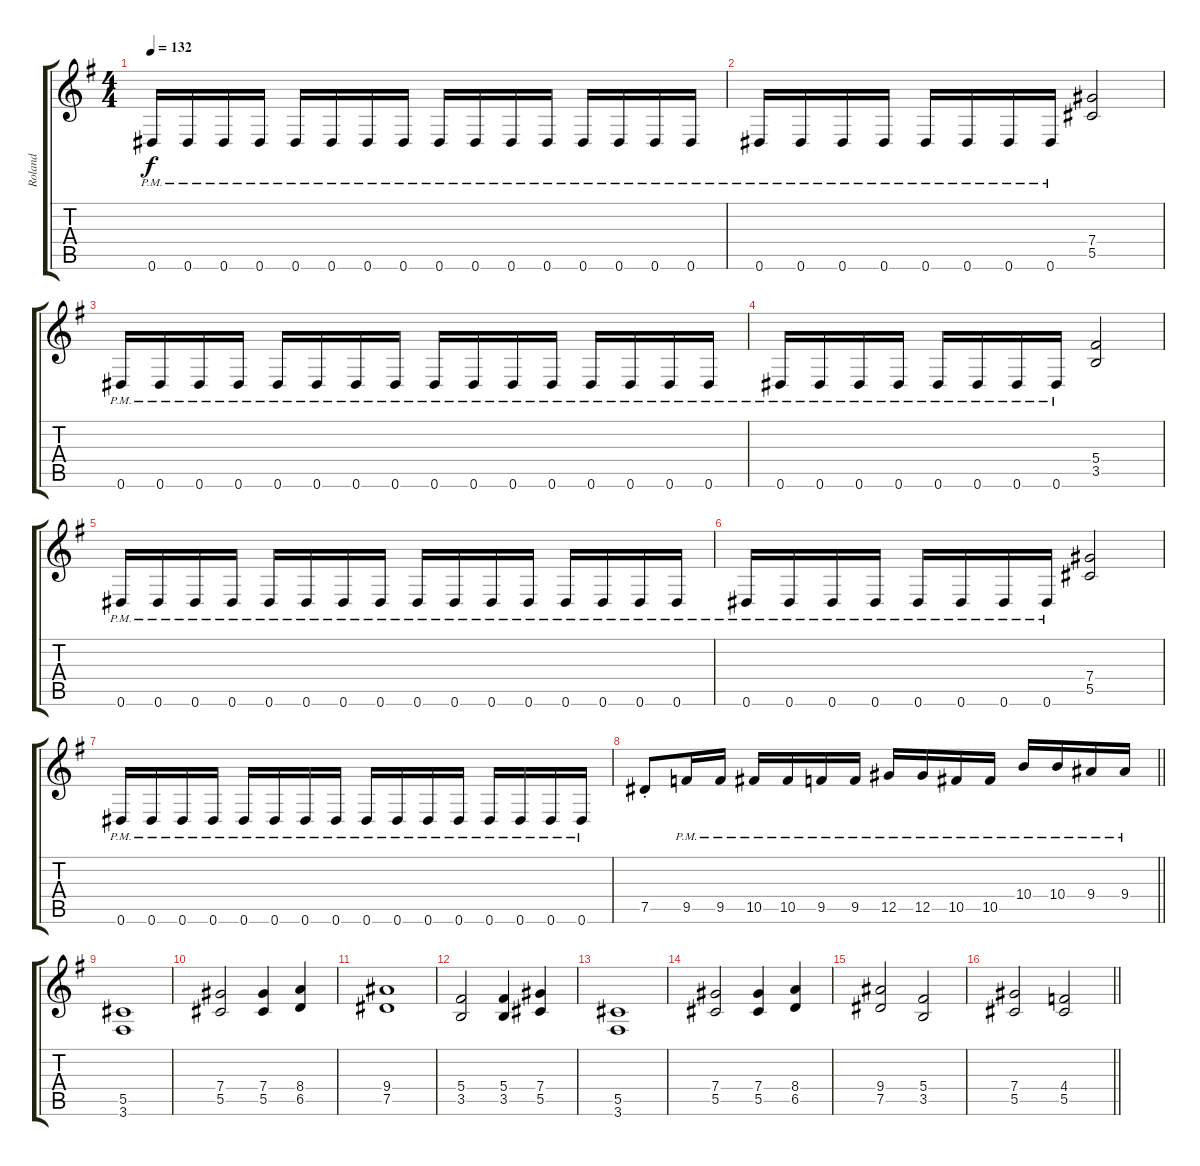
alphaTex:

\track ("Roland" "Roland") {instrument distortionguitar}
\staff {score tabs}
\tuning (Eb4 Bb3 Gb3 Db3 Ab2 Eb2) {hide}
\ts (4 4)
\tempo 132
\clef g2
\ks eminor
0.6{pm}.16{dy f} 0.6{pm}.16 0.6{pm}.16 0.6{pm}.16 0.6{pm}.16 0.6{pm}.16 0.6{pm}.16 0.6{pm}.16 0.6{pm}.16 0.6{pm}.16 0.6{pm}.16 0.6{pm}.16 0.6{pm}.16 0.6{pm}.16 0.6{pm}.16 0.6{pm}.16 |
0.6{pm}.16 0.6{pm}.16 0.6{pm}.16 0.6{pm}.16 0.6{pm}.16 0.6{pm}.16 0.6{pm}.16 0.6{pm}.16 (7.4 5.5).2 |
0.6{pm}.16 0.6{pm}.16 0.6{pm}.16 0.6{pm}.16 0.6{pm}.16 0.6{pm}.16 0.6{pm}.16 0.6{pm}.16 0.6{pm}.16 0.6{pm}.16 0.6{pm}.16 0.6{pm}.16 0.6{pm}.16 0.6{pm}.16 0.6{pm}.16 0.6{pm}.16 |
0.6{pm}.16 0.6{pm}.16 0.6{pm}.16 0.6{pm}.16 0.6{pm}.16 0.6{pm}.16 0.6{pm}.16 0.6{pm}.16 (5.4 3.5).2 |
0.6{pm}.16 0.6{pm}.16 0.6{pm}.16 0.6{pm}.16 0.6{pm}.16 0.6{pm}.16 0.6{pm}.16 0.6{pm}.16 0.6{pm}.16 0.6{pm}.16 0.6{pm}.16 0.6{pm}.16 0.6{pm}.16 0.6{pm}.16 0.6{pm}.16 0.6{pm}.16 |
0.6{pm}.16 0.6{pm}.16 0.6{pm}.16 0.6{pm}.16 0.6{pm}.16 0.6{pm}.16 0.6{pm}.16 0.6{pm}.16 (7.4 5.5).2 |
0.6{pm}.16 0.6{pm}.16 0.6{pm}.16 0.6{pm}.16 0.6{pm}.16 0.6{pm}.16 0.6{pm}.16 0.6{pm}.16 0.6{pm}.16 0.6{pm}.16 0.6{pm}.16 0.6{pm}.16 0.6{pm}.16 0.6{pm}.16 0.6{pm}.16 0.6{pm}.16 |
\barLineRight lightlight
7.5{st}.8 9.5{pm}.16 9.5{pm}.16 10.5{pm}.16 10.5{pm}.16 9.5{pm}.16 9.5{pm}.16 12.5{pm}.16 12.5{pm}.16 10.5{pm}.16 10.5{pm}.16 10.4{pm}.16 10.4{pm}.16 9.4{pm}.16 9.4{pm}.16 |
(5.5 3.6).1 |
(7.4 5.5).2 (7.4 5.5).4 (8.4 6.5).4 |
(9.4 7.5).1 |
(5.4 3.5).2 (5.4 3.5).4 (7.4 5.5).4 |
(5.5 3.6).1 |
(7.4 5.5).2 (7.4 5.5).4 (8.4 6.5).4 |
(9.4 7.5).2 (5.4 3.5).2 |
\barLineRight lightlight
(7.4 5.5).2 (4.4 5.5).2
